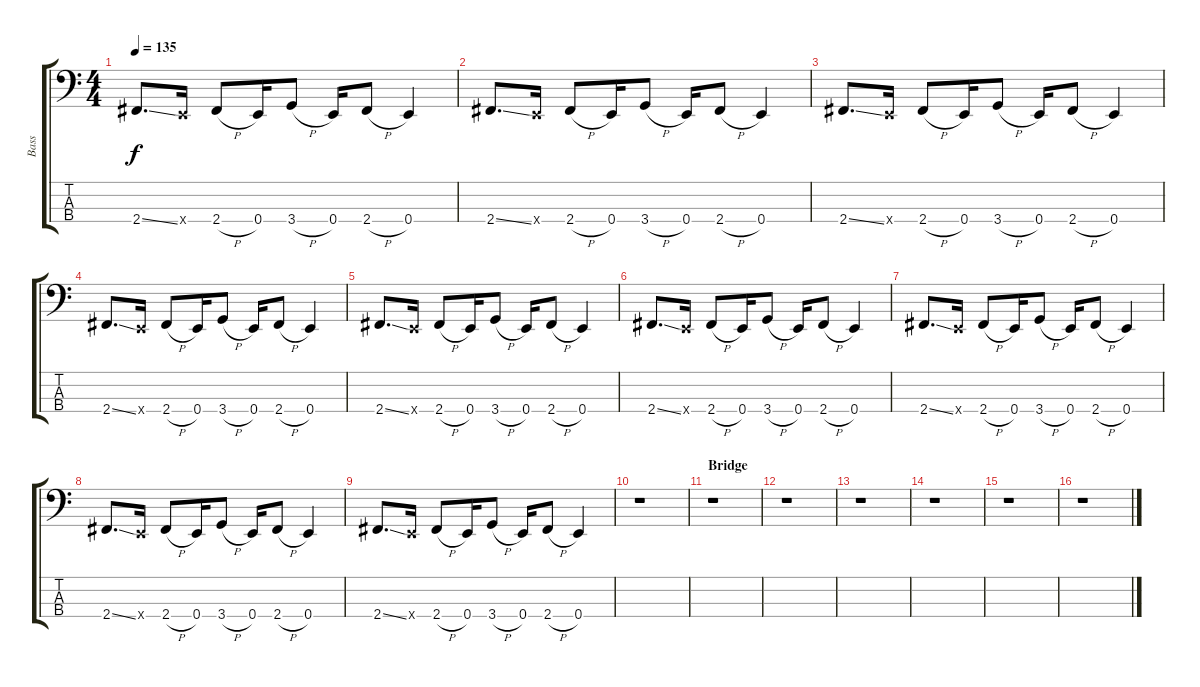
\track ("Bass" "Bass") {instrument electricbassfinger}
\staff {score tabs}
\tuning (G2 D2 A1 E1) {hide}
\ts (4 4)
\tempo 135
\clef f4
\ks c
2.4{ss}.8{d dy f} 0.4{x}.16 2.4{h}.8 0.4.16 3.4{h}.8 0.4.16 2.4{h}.8 0.4.4 |
2.4{ss}.8{d} 0.4{x}.16 2.4{h}.8 0.4.16 3.4{h}.8 0.4.16 2.4{h}.8 0.4.4 |
2.4{ss}.8{d} 0.4{x}.16 2.4{h}.8 0.4.16 3.4{h}.8 0.4.16 2.4{h}.8 0.4.4 |
2.4{ss}.8{d} 0.4{x}.16 2.4{h}.8 0.4.16 3.4{h}.8 0.4.16 2.4{h}.8 0.4.4 |
2.4{ss}.8{d} 0.4{x}.16 2.4{h}.8 0.4.16 3.4{h}.8 0.4.16 2.4{h}.8 0.4.4 |
2.4{ss}.8{d} 0.4{x}.16 2.4{h}.8 0.4.16 3.4{h}.8 0.4.16 2.4{h}.8 0.4.4 |
2.4{ss}.8{d} 0.4{x}.16 2.4{h}.8 0.4.16 3.4{h}.8 0.4.16 2.4{h}.8 0.4.4 |
2.4{ss}.8{d} 0.4{x}.16 2.4{h}.8 0.4.16 3.4{h}.8 0.4.16 2.4{h}.8 0.4.4 |
2.4{ss}.8{d} 0.4{x}.16 2.4{h}.8 0.4.16 3.4{h}.8 0.4.16 2.4{h}.8 0.4.4 |
r.1 |
\section ("" "Bridge")
r.1 |
r.1 |
r.1 |
r.1 |
r.1 |
r.1
